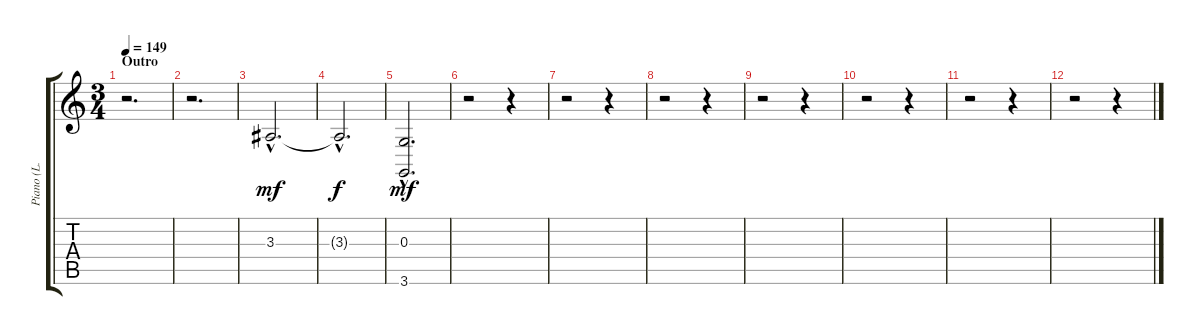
\track ("Piano (L. Hand)" "Piano (L. ") {instrument acousticgrandpiano}
\staff {score tabs}
\tuning (E4 B3 G3 D3 A2 E2) {hide}
\ts (3 4)
\section ("" "Outro")
\tempo 149
\clef g2
\ks c
r.2{d dy mf} |
r.2{d} |
3.3{hac}.2{d} |
3.3{hac t}.2{d dy f} |
(0.3{hac} 3.6{hac}).2{d dy mf} |
r.2 r.4 |
r.2 r.4 |
r.2 r.4 |
r.2 r.4 |
r.2 r.4 |
r.2 r.4 |
r.2 r.4
